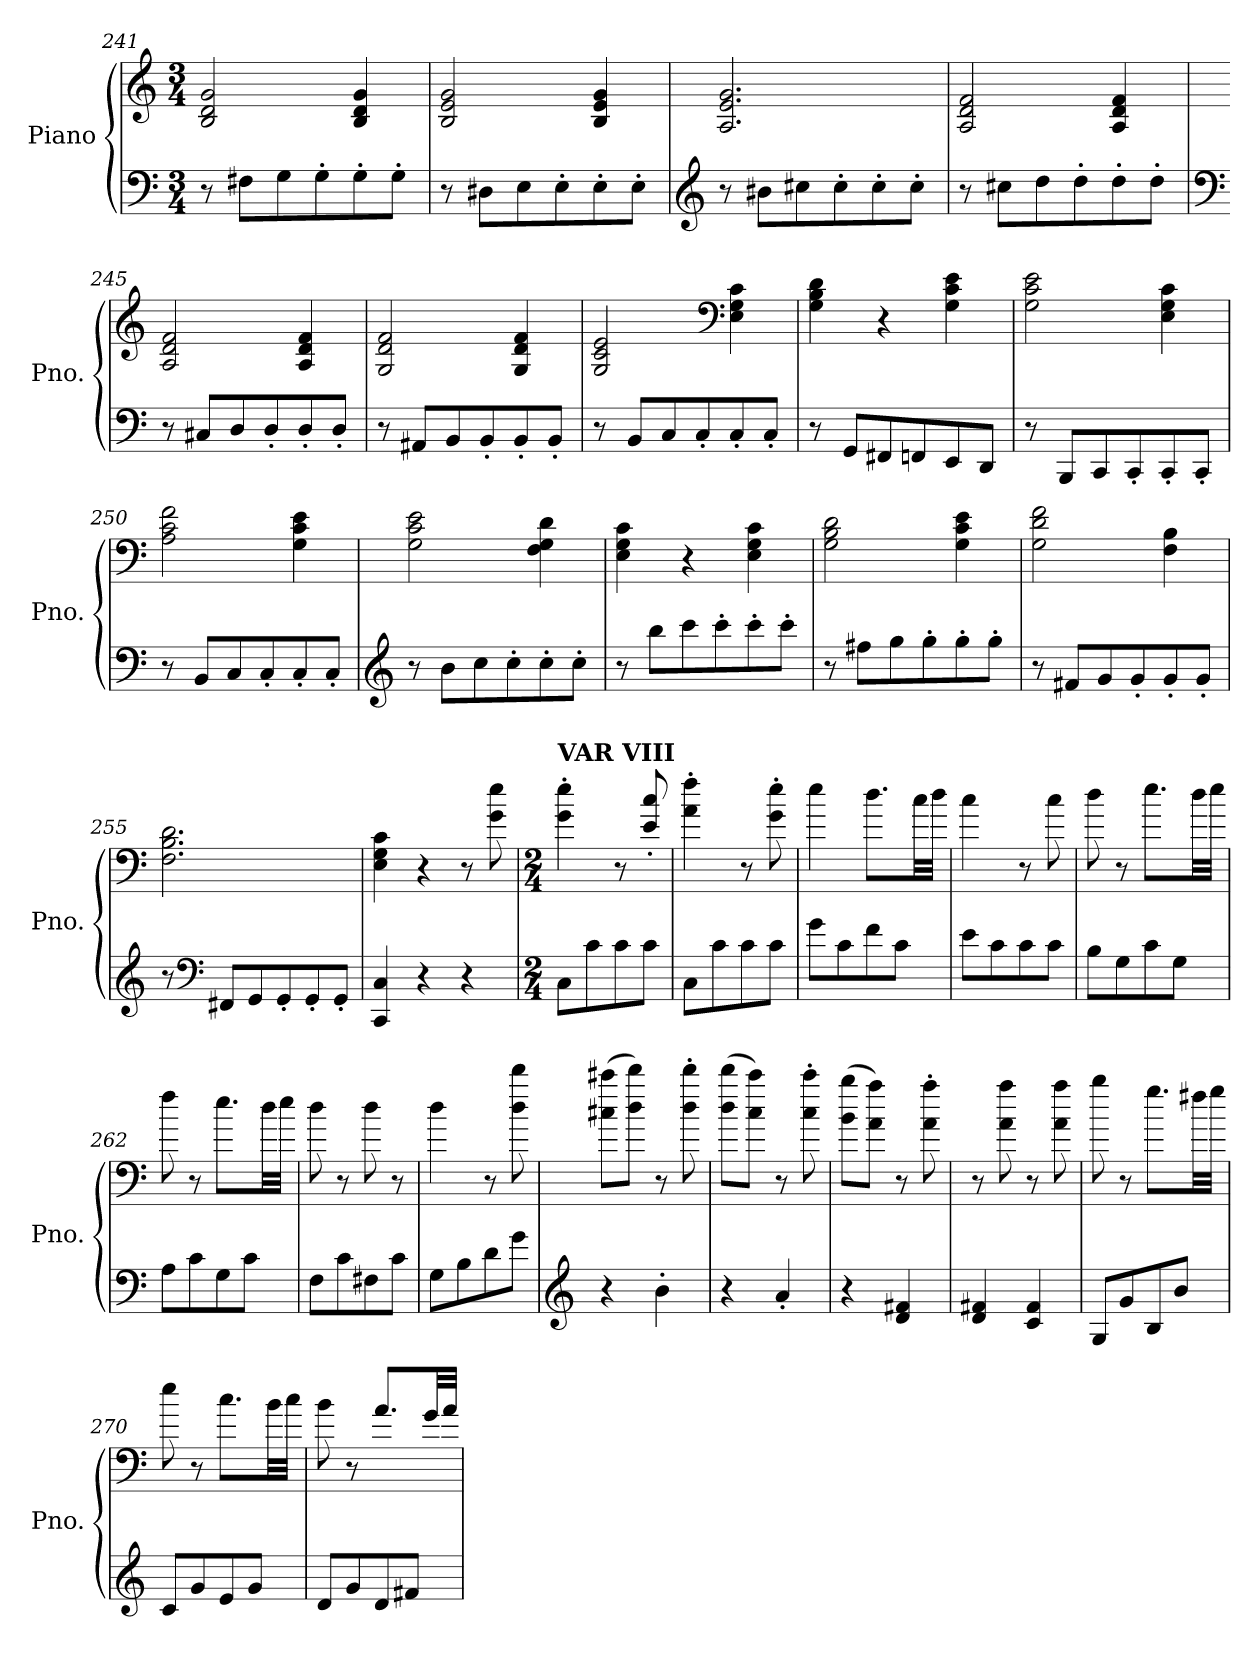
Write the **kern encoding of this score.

**kern	**kern
*part1	*part1
*staff2	*staff1
*I"Piano	*
*I'Pno.	*
*clefF4	*clefG2
*k[]	*k[]
*M3/4	*M3/4
=241	=241
8r	2B/ 2d/ 2g/
8F#X\L	.
8G\	.
8G'\	.
8G'\	4B/ 4d/ 4g/
8G'\J	.
=242	=242
8r	2B/ 2e/ 2g/
8D#X\L	.
8E\	.
8E'\	.
8E'\	4B/ 4e/ 4g/
8E'\J	.
=243	=243
*clefG2	*
8r	2.A/ 2.e/ 2.g/
8b#X\L	.
8cc#X\	.
8cc#'\	.
8cc#'\	.
8cc#'\J	.
=244	=244
8r	2A/ 2d/ 2f/
8cc#X\L	.
8dd\	.
8dd'\	.
8dd'\	4A/ 4d/ 4f/
8dd'\J	.
=245	=245
*clefF4	*
8r	2A/ 2d/ 2f/
8C#X/L	.
8D/	.
8D'/	.
8D'/	4A/ 4d/ 4f/
8D'/J	.
=246	=246
8r	2G/ 2d/ 2f/
8AA#X/L	.
8BB/	.
8BB'/	.
8BB'/	4G/ 4d/ 4f/
8BB'/J	.
=247	=247
8r	2G/ 2c/ 2e/
8BB/L	.
8C/	.
8C'/	.
*	*clefF4
8C'/	4E\ 4G\ 4c\
8C'/J	.
=248	=248
8r	4G\ 4B\ 4d\
8GG/L	.
8FF#X/	4r
8FFn/	.
8EE/	4G\ 4c\ 4e\
8DD/J	.
=249	=249
8r	2G\ 2c\ 2e\
8BBB/L	.
8CC/	.
8CC'/	.
8CC'/	4E\ 4G\ 4c\
8CC'/J	.
=250	=250
8r	2A\ 2c\ 2f\
8BB/L	.
8C/	.
8C'/	.
8C'/	4G\ 4c\ 4e\
8C'/J	.
=251	=251
*clefG2	*
8r	2G\ 2c\ 2e\
8b\L	.
8cc\	.
8cc'\	.
8cc'\	4F\ 4G\ 4d\
8cc'\J	.
=252	=252
8r	4E\ 4G\ 4c\
8bb\L	.
8ccc\	4r
8ccc'\	.
8ccc'\	4E\ 4G\ 4c\
8ccc'\J	.
=253	=253
8r	2G\ 2B\ 2d\
8ff#X\L	.
8gg\	.
8gg'\	.
8gg'\	4G\ 4c\ 4e\
8gg'\J	.
=254	=254
8r	2G\ 2d\ 2f\
8f#X/L	.
8g/	.
8g'/	.
8g'/	4F\ 4B\
8g'/J	.
=255	=255
8r	2.F\ 2.B\ 2.d\
*clefF4	*
8FF#X/L	.
8GG/	.
8GG'/	.
8GG'/	.
8GG'/J	.
=256	=256
4CC/ 4C/	4E\ 4G\ 4c\
4r	4r
4r	8r
.	8g\ 8ee\
=257	=257
*M2/4	*M2/4
!	!LO:TX:a:B:t=VAR VIII
8C\L	4g\' 4ee\'
8c\	.
8c\	8r
8c\J	8e/' 8cc/'
=258	=258
8C\L	4a\' 4ff\'
8c\	.
8c\	8r
8c\J	8g\' 8ee\'
=259	=259
8g\L	4ee\
8c\	.
8f\	8.dd\L
8c\J	.
.	32cc\LL
.	32dd\JJJ
=260	=260
8e\L	4cc\
8c\	.
8c\	8r
8c\J	8cc\
=261	=261
8B\L	8dd\
8G\	8r
8c\	8.ee\L
8G\J	.
.	32dd\LL
.	32ee\JJJ
=262	=262
8A\L	8ff\
8c\	8r
8G\	8.ee\L
8c\J	.
.	32dd\LL
.	32ee\JJJ
=263	=263
8F\L	8dd\
8c\	8r
8F#X\	8dd\
8c\J	8r
=264	=264
8G\L	4dd\
8B\	.
8d\	8r
8g\J	8dd\ 8ddd\
=265	=265
*clefG2	*
4r	(>8cc#X\ 8ccc#X\L
.	8dd\ 8ddd\J)
4b'\	8r
.	8dd\' 8ddd\'
=266	=266
4r	(>8dd\ 8ddd\L
.	8cc\ 8ccc\J)
4a'/	8r
.	8cc\' 8ccc\'
=267	=267
4r	(>8b\ 8bb\L
.	8a\ 8aa\J)
4d/ 4f#X/	8r
.	8a\' 8aa\'
=268	=268
4d/ 4f#X/	8r
.	8a\ 8aa\
4c/ 4f#/	8r
.	8a\ 8aa\
=269	=269
8G/L	8bb\
8g/	8r
8B/	8.gg\L
8b/J	.
.	32ff#X\LL
.	32gg\JJJ
=270	=270
8c/L	8ee\
8g/	8r
8e/	8.cc\L
8g/J	.
.	32b\LL
.	32cc\JJJ
=271	=271
8d/L	8b\
8g/	8r
8d/	8.a/L
8f#X/J	.
.	32g/LL
.	32a/JJJ
=	=
*-	*-
